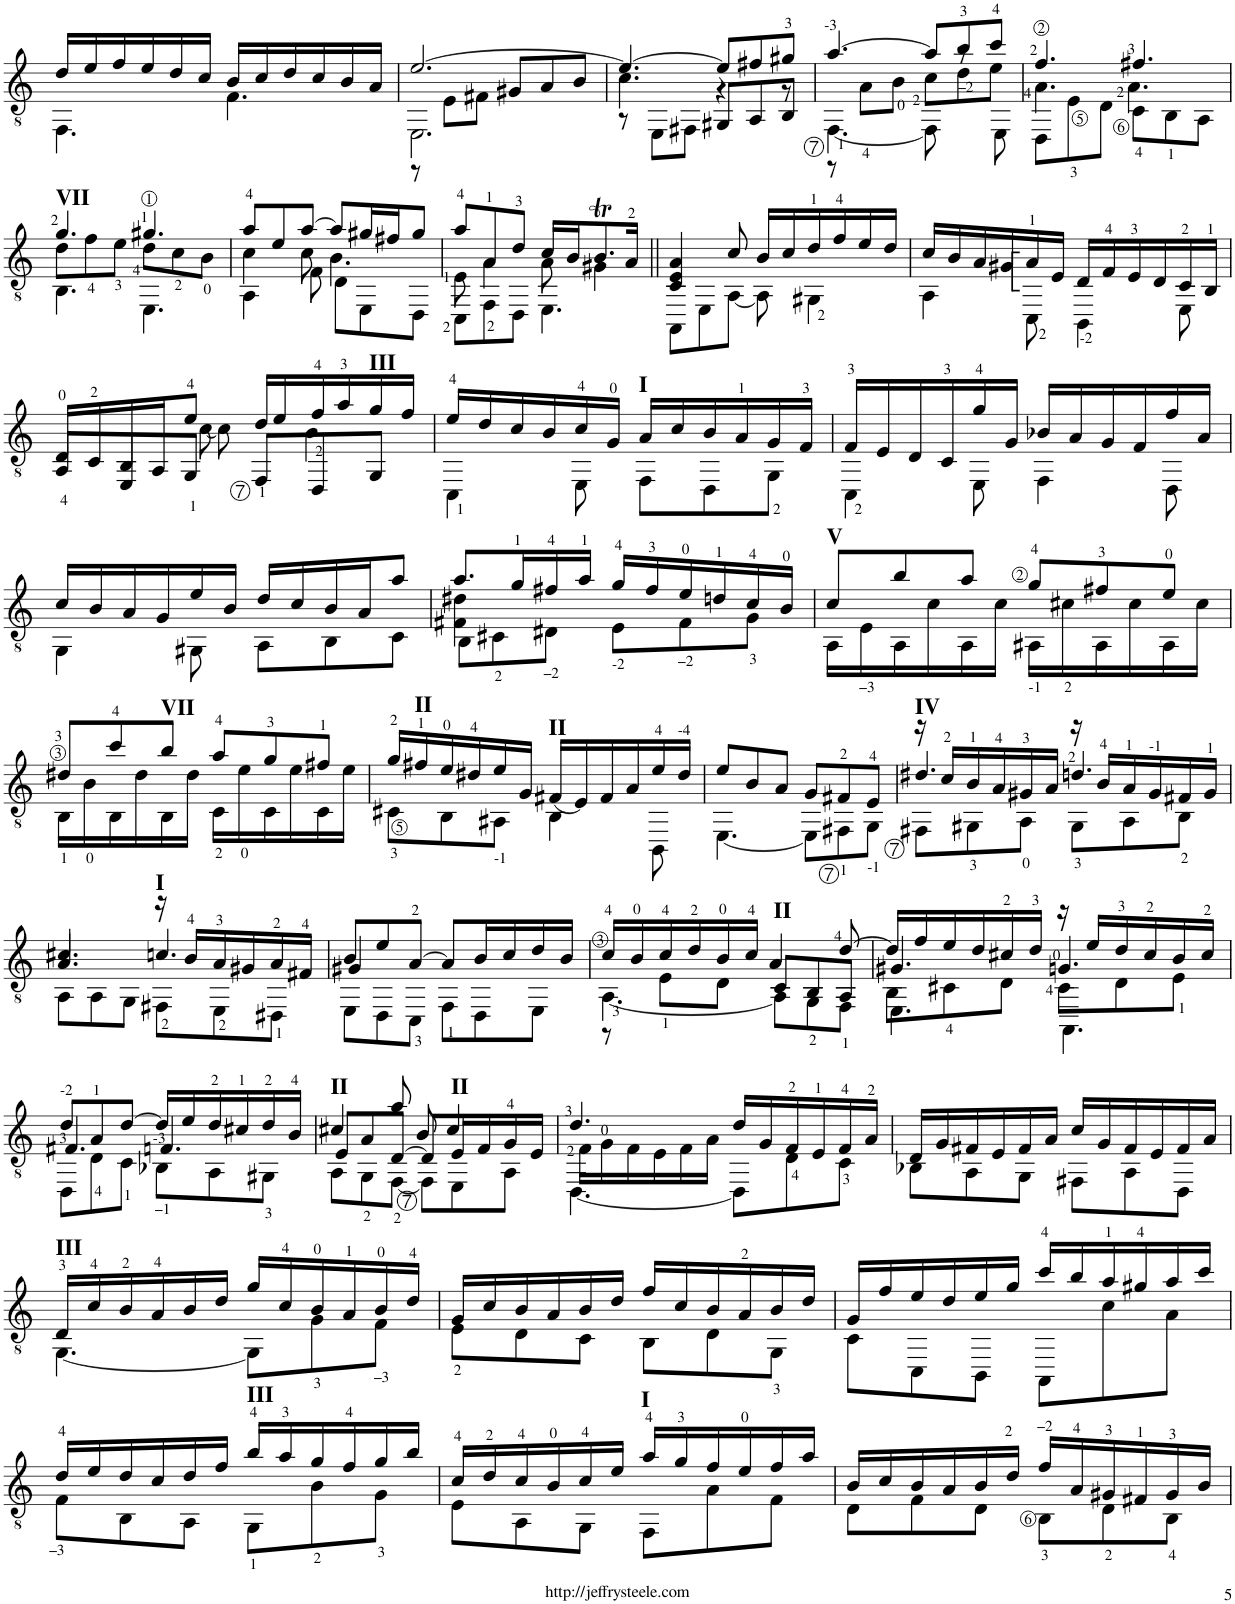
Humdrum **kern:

**kern
*part1
*staff1
*I"Chitarra
!!LO:PB:g=z
*clefGv2
*k[]
*M6/8
=41
*^
16d/LL	4.FF\
16e/	.
16f/	.
16e/	.
16d/	.
16c/JJ	.
16B/LL	4.F\
16c/	.
16d/	.
16c/	.
16B/	.
16A/JJ	.
=42	=42
*	*^
[2.e/	2.EE\	8r
.	.	8E\L
.	.	8F#X\J
.	.	8G#X/L
.	.	8A/
.	.	8B/J
=43	=43	=43
4.e/_	4.c\	8r
.	.	8EE\L
.	.	8FF#X\J
8e/L]	4r	8GG#X/L
8f#X/	.	8AA/
8g#X/J	8r	8BB/J
=44	=44	=44
[4.a/	[4.FF\	8r
.	.	8A\L
.	.	8B\J
8a/L]	8FF\]	8c\L
8b/	8r	8d\
8cc/J	8EE\	8e\J
=45	=45	=45
4.f/	4.A\	8DD\L
.	.	8E\
.	.	8D\J
4.f#X/	8C\L	4.A\
.	8BB\	.
.	8AA\J	.
!!LO:LB:g=z	!!	!!
=46	=46	=46
!LO:TX:a:B:t=VII	!	!
4.g/	4.BB\	8d\L
.	.	8f\
.	.	8e\J
4.g#X/	4.EE\	8d\L
.	.	8c\
.	.	8B\J
=47	=47	=47
8a/L	4c\	4AA\
8e/	.	.
[8a/J	8c\	8F\
8a/L]	4.B\	8D\L
16g#X/L	.	8EE\
16f#X/J	.	.
8g#/J	.	8DD\J
=48	=48	=48
8a/L	8E\	8CC\L
8A/	4A\	8FF\
8d/J	.	8DD\J
16c/LL	8A\	4.EE\
16B/J	.	.
8.Bt/	4G#X\	.
16A/Jk	.	.
*	*v	*v
=49||	=49||
4C/ 4E/ 4A/	8AAA\L
.	8EE\
8c/	[8AA\J
16B/LL	8AA\]
16c/	.
16d/	4GG#X\
16f/	.
16e/	.
16d/JJ	.
=50	=50
16c/LL	4AA\
16B/	.
16A/	.
16G#X/	.
16A/	8CC\
16E/JJ	.
16D/LL	4BBB\
16F/	.
16E/	.
16D/	.
16C/	8EE\
16BB/JJ	.
!!LO:LB:g=z	!!
=51	=51
*	*^
16D/LL	4ryy	8AA/L
16C/	.	.
16BB/	.	8EE/
16AA/J	.	.
8e/J	[8c\	8GG/J
16d/LL	8c\]	8FF/L
16e/	.	.
16f/	4B\	8DD/
16a/	.	.
!LO:TX:a:B:t=III	!	!
16g/	.	8GG/J
16f/JJ	.	.
*	*v	*v
=52	=52
16e/LL	4CC\
16d/	.
16c/	.
16B/	.
16c/	8EE\
16G/JJ	.
!LO:TX:a:B:t=I	!
16A/LL	8FF\L
16c/	.
16B/	8DD\
16A/	.
16G/	8GG\J
16F/JJ	.
=53	=53
16F/LL	4CC\
16E/	.
16D/	.
16C/	.
16g/	8EE\
16G/JJ	.
16B-X/LL	4FF\
16A/	.
16G/	.
16F/	.
16f/	8DD\
16A/JJ	.
!!LO:LB:g=z	!!
=54	=54
16c/LL	4GG\
16B/	.
16A/	.
16G/	.
16e/	8GG#X\
16B/JJ	.
16d/LL	8AA\L
16c/	.
16B/	8BB\
16A/J	.
8a/J	8C\J
=55	=55
*	*^
8.a/L	8BB\L	4F#X\ 4d#X\
.	8C#X\	.
16g/L	.	.
16f#X/	8D#X\J	2ryy
16a/JJ	.	.
16g/LL	8E\L	.
16f#/	.	.
16e/	8F#\	.
16dn/	.	.
16c/	8G\J	.
16B/JJ	.	.
*	*v	*v
=56	=56
!LO:TX:a:B:t=V	!
8c/L	16AA\LL
.	16E\
8b/	16AA\
.	16c\
8a/J	16AA\
.	16c\JJ
8g/L	16AA#X\LL
.	16c#X\
8f#X/	16AA#\
.	16c#\
8e/J	16AA#\
.	16c#\JJ
!!LO:LB:g=z	!!
=57	=57
8d#X/L	16BB\LL
.	16B\
8cc/	16BB\
.	16d#\
!LO:TX:a:B:t=VII	!
8b/J	16BB\
.	16d#\JJ
8a/L	16C\LL
.	16e\
8g/	16C\
.	16e\
8f#X/J	16C\
.	16e\JJ
=58	=58
16g/LL	8C#X\L
!LO:TX:a:B:t=II	!
16f#X/	.
16e/	8BB\
16d#X/	.
16e/	8AA#X\J
16G/JJ	.
!LO:TX:a:B:t=II	!
16F#X/LL	4BB\
16E/	.
16F#/	.
16A/	.
16e/	8BBB\
16d#/JJ	.
=59	=59
8e/L	[4.EE\
8B/	.
8A/J	.
8G/L	8EE\L]
8F#X/	8FF#X\
8E/J	8GG\J
=60	=60
*	*^
!LO:TX:a:B:t=IV	!	!
16r	8FF#X\L	4.d#X/
16c/LL	.	.
16B/	8GG#X\	.
16A/	.	.
16G#X/	8AA\J	.
16A/JJ	.	.
16r	8GG#\L	4.dn/
16B/LL	.	.
16A/	8AA\	.
16G#/	.	.
16F#X/	8BB\J	.
16G#/JJ	.	.
!!LO:LB:g=z	!!	!!
=61	=61	=61
4.c#X/	8AA\L	4.A/
.	8AA\	.
.	8GG\J	.
!LO:TX:a:B:t=I	!	!
16r	8FF#X\L	4.cn/
16B/LL	.	.
16A/	8EE\	.
16G#X/	.	.
16A/	8DD#X\J	.
16F#X/JJ	.	.
=62	=62	=62
8B/L	8EE\L	4G#X/
8e/	8DD\	.
[8A/J	8CC\J	2ryy
8A/L]	8FF\L	.
16B/L	8DD\	.
16c/	.	.
16d/	8EE\J	.
16B/JJ	.	.
=63	=63	=63
16c/LL	[4.AA\	8r
16B/	.	.
16c/	.	8E\L
16d/	.	.
16B/	.	8D\J
16c/JJ	.	.
!LO:TX:a:B:t=II	!	!
4A/	8AA\L]	8C/L
.	8GG\	8BB/
[8d/	8FF\J	8AA/J
=64	=64	=64
*	*	*^
16d/LL]	8BB\L	4.G#X/	4.EE\
16f/	.	.	.
16e/	8C#X\	.	.
16d/	.	.	.
16c#X/	8D\J	.	.
16d/JJ	.	.	.
16r	8C#\L	4.Gn/	4.AAA\
16e/LL	.	.	.
16d/	8D\	.	.
16c#/	.	.	.
16B/	8E\J	.	.
16c#/JJ	.	.	.
*	*	*v	*v
!!LO:LB:g=z
=65	=65	=65
8d/L	8DD\L	4.F#X/
8A/	8D\	.
[8d/J	8C\J	.
16d/LL]	8BB-X\L	4.Fn/
16e/	.	.
16d/	8AA\	.
16c#X/	.	.
16d/	8GG#X\J	.
16B/JJ	.	.
=66	=66	=66
!LO:TX:a:B:t=II	!	!
4c#X/	8AA\L	8E/L
.	8GG\	8A/
8a/	[8FF\J	[8D/J
8D/L]	8FF\L]	8B/
!LO:TX:a:B:t=II	!	!
16E/L	8EE\	4c#/
16F/	.	.
16G/	8AA\J	.
16E/JJ	.	.
=67	=67	=67
4.d/	[4.DD\	16F\LL
.	.	16G>\
.	.	16F\
.	.	16E\
.	.	16F\
.	.	16A\JJ
16d/LL	8DD\L]	4.ryy
16G/	.	.
16F/	8D\	.
16E/	.	.
16F/	8C\J	.
16A/JJ	.	.
*	*v	*v
=68	=68
16D/LL	8BB-X\L
16G/	.
16F#X/	8AA\
16E/	.
16F#/	8GG\J
16A/JJ	.
16c/LL	8FF#X\L
16G/	.
16F#/	8AA\
16E/	.
16F#/	8DD\J
16A/JJ	.
!!LO:LB:g=z	!!
=69	=69
!LO:TX:a:B:t=III	!
16D/LL	[4.GG\
16c/	.
16B/	.
16A/	.
16B/	.
16d/JJ	.
16g/LL	8GG\L]
16c/	.
16B/	8G\
16A/	.
16B/	8F\J
16d/JJ	.
=70	=70
16G/LL	8E\L
16c/	.
16B/	8D\
16A/	.
16B/	8C\J
16d/JJ	.
16f/LL	8BB\L
16c/	.
16B/	8D\
16A/	.
16B/	8GG\J
16d/JJ	.
=71	=71
16G/LL	8C\L
16f/	.
16e/	8CC\
16d/	.
16e/	8BBB\J
16g/JJ	.
16cc/LL	8AAA\L
16b/	.
16a/	8c\
16g#X/	.
16a/	8A\J
16cc/JJ	.
!!LO:LB:g=z	!!
=72	=72
16d/LL	8F\L
16e/	.
16d/	8BB\
16c/	.
16d/	8AA\J
16f/JJ	.
!LO:TX:a:B:t=III	!
16b/LL	8GG\L
16a/	.
16g/	8B\
16f/	.
16g/	8G\J
16b/JJ	.
=73	=73
16c/LL	8E\L
16d/	.
16c/	8AA\
16B/	.
16c/	8GG\J
16e/JJ	.
!LO:TX:a:B:t=I	!
16a/LL	8FF\L
16g/	.
16f/	8A\
16e/	.
16f/	8F\J
16a/JJ	.
=74	=74
16B/LL	8D\L
16c/	.
16B/	8F\
16A/	.
16B/	8D\J
16d/JJ	.
16f/LL	8BB\L
16A/	.
16G#X/	8D\
16F#X/	.
16G#/	8BB\J
16B/JJ	.
*v	*v
=
*-
